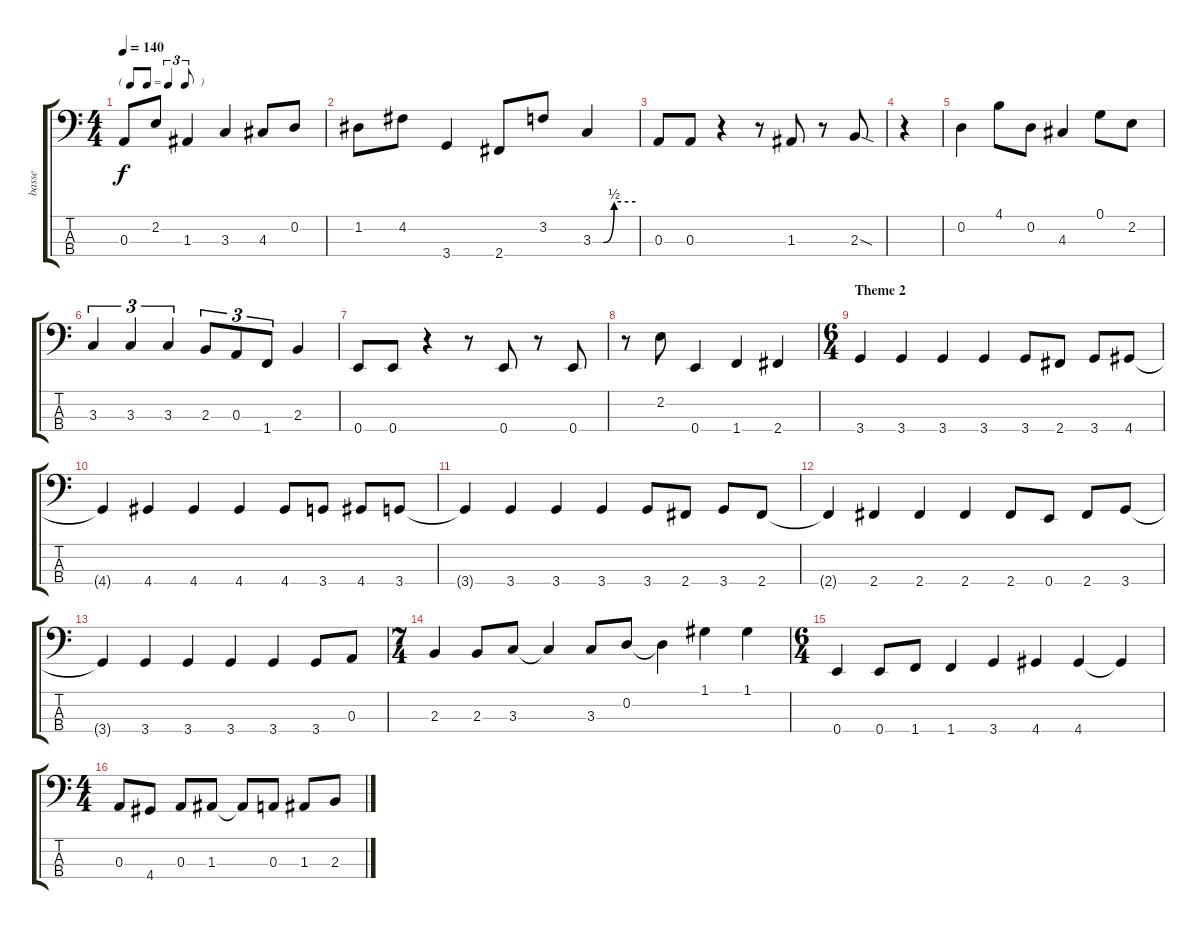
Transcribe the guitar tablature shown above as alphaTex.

\track ("basse" "basse") {instrument electricbassfinger}
\staff {score tabs}
\tuning (G2 D2 A1 E1) {hide}
\ts (4 4)
\tf triplet8th
\tempo 140
\clef f4
\ks c
0.3.8{dy f} 2.2.8 1.3.4 3.3.4 4.3.8 0.2.8 |
1.2.8 4.2.8 3.4.4 2.4.8 3.2.8 3.3{be (custom 0 0 15 0 30 2 60 2)}.4 |
0.3.8 0.3.8 r.4 r.8 1.3.8 r.8 2.3{sod}.8 |
r.4 |
0.2.4 4.1.8 0.2.8 4.3.4 0.1.8 2.2.8 |
3.3.4{tu (3 2)} 3.3.4{tu (3 2)} 3.3.4{tu (3 2)} 2.3.8{tu (3 2)} 0.3.8{tu (3 2)} 1.4.8{tu (3 2)} 2.3.4 |
0.4.8 0.4.8 r.4 r.8 0.4.8 r.8 0.4.8 |
r.8 2.2.8 0.4.4 1.4.4 2.4.4 |
\ts (6 4)
\section ("" "Theme 2")
3.4.4 3.4.4 3.4.4 3.4.4 3.4.8 2.4.8 3.4.8 4.4.8 |
4.4{t}.4 4.4.4 4.4.4 4.4.4 4.4.8 3.4.8 4.4.8 3.4.8 |
3.4{t}.4 3.4.4 3.4.4 3.4.4 3.4.8 2.4.8 3.4.8 2.4.8 |
2.4{t}.4 2.4.4 2.4.4 2.4.4 2.4.8 0.4.8 2.4.8 3.4.8 |
3.4{t}.4 3.4.4 3.4.4 3.4.4 3.4.4 3.4.8 0.3.8 |
\ts (7 4)
2.3.4 2.3.8 3.3.8 3.3{t}.4 3.3.8 0.2.8 0.2{t}.4 1.1.4 1.1.4 |
\ts (6 4)
0.4.4 0.4.8 1.4.8 1.4.4 3.4.4 4.4.4 4.4.4 4.4{t}.4 |
\ts (4 4)
0.3.8 4.4.8 0.3.8 1.3.8 1.3{t}.8 0.3.8 1.3.8 2.3.8
